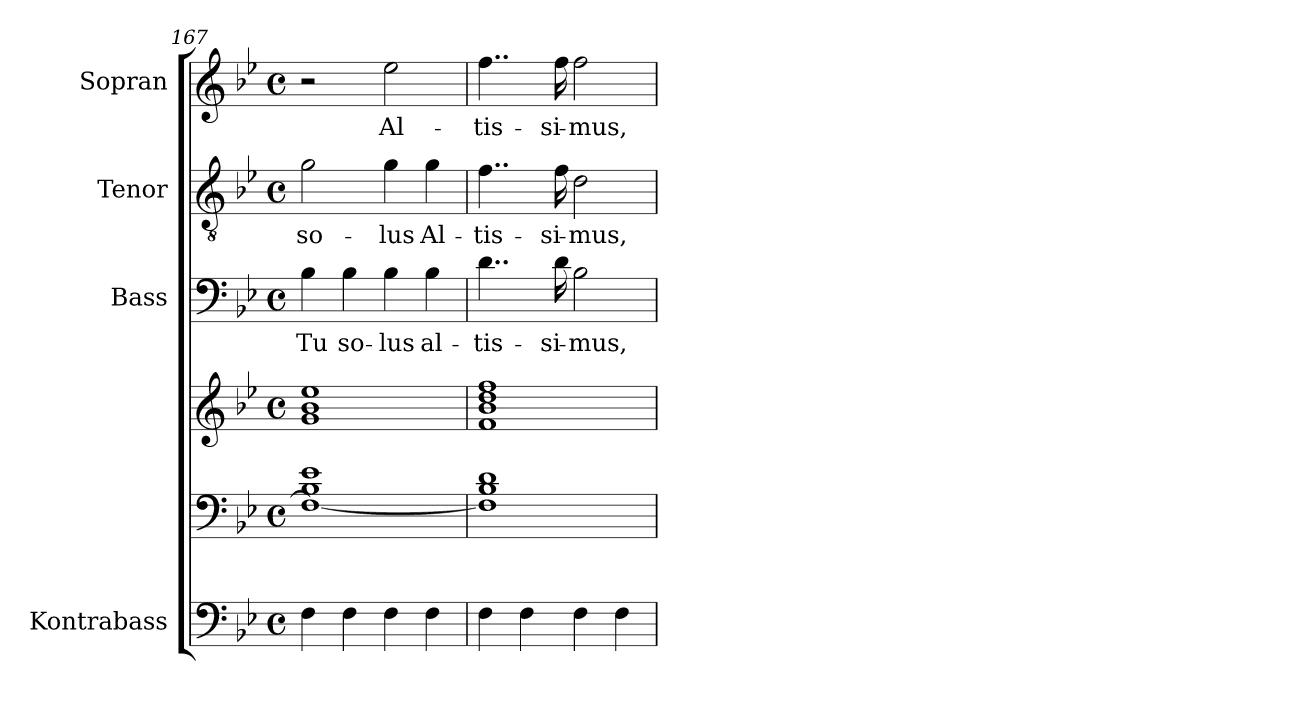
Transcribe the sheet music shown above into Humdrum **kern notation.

**kern	**kern	**kern	**kern	**text	**kern	**text	**kern	**text
*part5	*part4	*part4	*part3	*part3	*part2	*part2	*part1	*part1
*staff6	*staff5	*staff4	*staff3	*staff3	*staff2	*staff2	*staff1	*staff1
*I"Kontrabass	*	*	*I"Bass	*	*I"Tenor	*	*I"Sopran	*
*I'Kb.	*	*	*I'B.	*	*I'T.	*	*I'S.	*
*clefF4	*clefF4	*clefG2	*clefF4	*	*clefGv2	*	*clefG2	*
*ITrd7c12	*	*	*	*	*	*	*	*
*k[b-e-]	*k[b-e-]	*k[b-e-]	*k[b-e-]	*	*k[b-e-]	*	*k[b-e-]	*
*B-:	*B-:	*B-:	*B-:	*	*B-:	*	*B-:	*
*M4/4	*M4/4	*M4/4	*M4/4	*	*M4/4	*	*M4/4	*
*met(c)	*met(c)	*met(c)	*met(c)	*	*met(c)	*	*met(c)	*
=167	=167	=167	=167	=167	=167	=167	=167	=167
*	*^	*	*	*	*	*	*	*
!	!	!	!	!	!LO:LY:b	!	!LO:LY:b	!	!
4FF\	1B- 1e-	1F_	1g 1b- 1ee-	4B-\	Tu	2g\	so-	2r	.
!	!	!	!	!	!LO:LY:b	!	!	!	!
4FF\	.	.	.	4B-\	so-	.	.	.	.
!	!	!	!	!	!LO:LY:b	!	!LO:LY:b	!	!LO:LY:b
4FF\	.	.	.	4B-\	-lus	4g\	-lus	2ee-\	Al-
!	!	!	!	!	!LO:LY:b	!	!LO:LY:b	!	!
4FF\	.	.	.	4B-\	al-	4g\	Al-	.	.
=168	=168	=168	=168	=168	=168	=168	=168	=168	=168
!	!	!	!	!	!LO:LY:b	!	!LO:LY:b	!	!LO:LY:b
4FF\	1B- 1d	1F]	1f 1b- 1dd 1ff	4..d\	-tis-	4..f\	-tis-	4..ff\	-tis-
4FF\	.	.	.	.	.	.	.	.	.
!	!	!	!	!	!LO:LY:b	!	!LO:LY:b	!	!LO:LY:b
.	.	.	.	16d\	-si-	16f\	-si-	16ff\	-si-
!	!	!	!	!	!LO:LY:b	!	!LO:LY:b	!	!LO:LY:b
4FF\	.	.	.	2B-\	-mus,	2d\	-mus,	2ff\	-mus,
4FF\	.	.	.	.	.	.	.	.	.
*	*v	*v	*	*	*	*	*	*	*
=	=	=	=	=	=	=	=	=
*-	*-	*-	*-	*-	*-	*-	*-	*-
